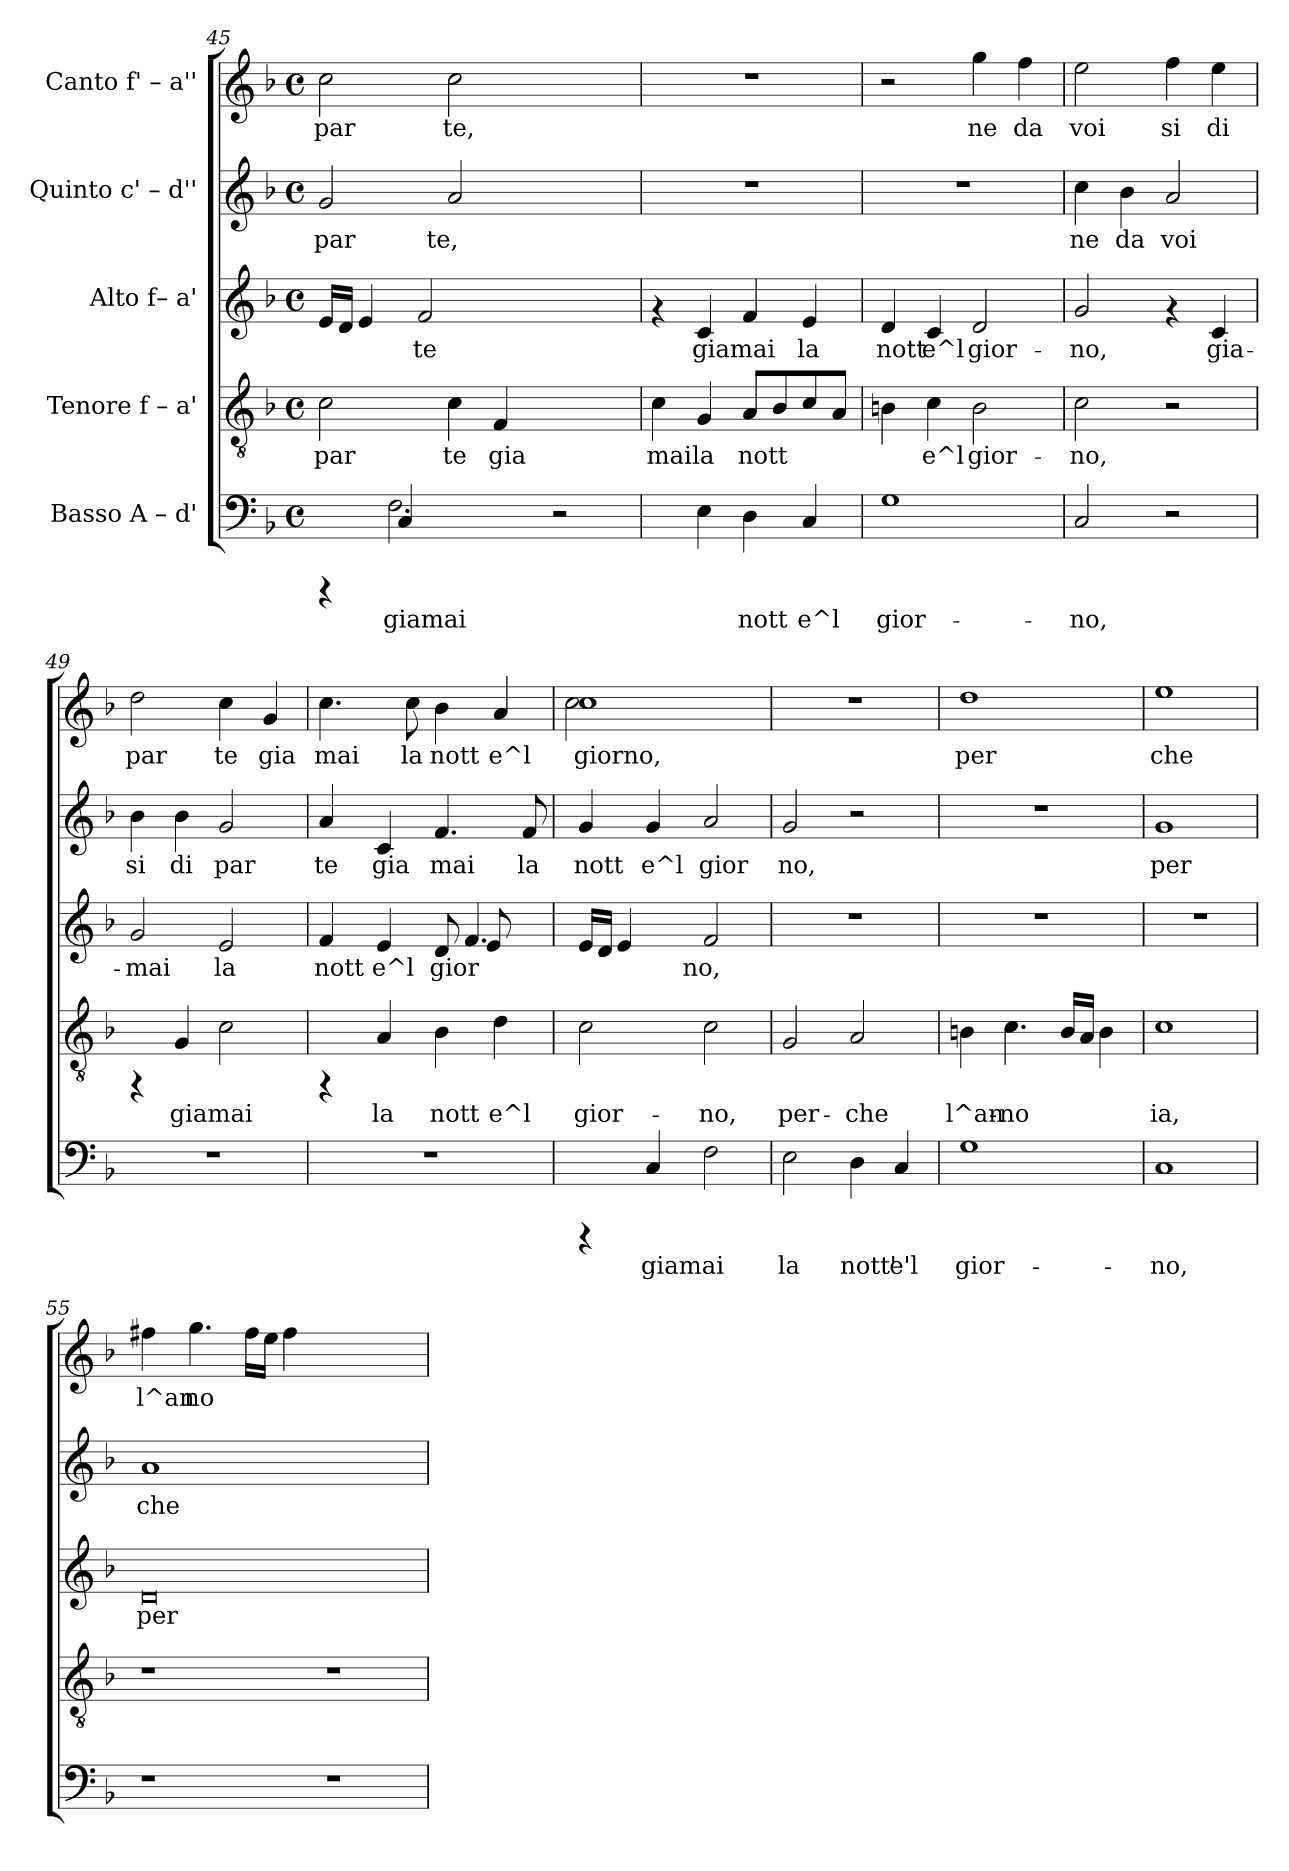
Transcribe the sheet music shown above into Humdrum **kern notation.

**kern	**text	**kern	**text	**kern	**text	**kern	**text	**kern	**text
*part5	*part5	*part4	*part4	*part3	*part3	*part2	*part2	*part1	*part1
*staff5	*staff5	*staff4	*staff4	*staff3	*staff3	*staff2	*staff2	*staff1	*staff1
*I"Basso  A – d'	*	*I"Tenore  f – a'	*	*I"Alto  f– a'	*	*I"Quinto  c' – d''	*	*I"Canto  f' – a''	*
*clefF4	*	*clefGv2	*	*clefG2	*	*clefG2	*	*clefG2	*
*k[b-]	*	*k[b-]	*	*k[b-]	*	*k[b-]	*	*k[b-]	*
*F:	*	*F:	*	*F:	*	*F:	*	*F:	*
*M4/4	*	*M4/4	*	*M4/4	*	*M4/4	*	*M4/4	*
*met(c)	*	*met(c)	*	*met(c)	*	*met(c)	*	*met(c)	*
=45	=45	=45	=45	=45	=45	=45	=45	=45	=45
*^	*	*	*	*	*	*	*	*	*
!	!	!	!	!LO:LY:b:cj	!	!LO:LY:b:rj	!	!LO:LY:b:rj	!	!LO:LY:b:rj
4rCCC	4ryy	.	2c\	par	16e/L	.	2g/	par	2cc\	par
!	!	!	!	!	!	!LO:LY:b:rj	!	!	!	!
.	.	.	.	.	16d/J	.	.	.	.	.
.	.	.	.	.	4e/	.	.	.	.	.
!	!	!LO:LY:b:cj	!	!	!	!	!	!	!	!
2.F\	4C/	giamai	.	.	.	.	.	.	.	.
!	!	!	!	!	!	!LO:LY:b:rj	!	!	!	!
.	.	.	.	.	2f/	te	.	.	.	.
!	!	!	!	!LO:LY:b:cj	!	!	!	!LO:LY:b:rj	!	!LO:LY:b:rj
.	1ryy	.	4c\	te	.	.	2a/	te,	2cc\	te,
!	!	!	!	!LO:LY:b:cj	!	!	!	!	!	!
.	.	.	4F/	gia	.	.	.	.	.	.
.	.	.	.	.	2ryy	.	.	.	.	.
2r	.	.	2ryy	.	.	.	2ryy	.	2ryy	.
.	.	.	.	.	8ryy	.	.	.	.	.
*v	*v	*	*	*	*	*	*	*	*	*
!!LO:PB:g=z
=46	=46	=46	=46	=46	=46	=46	=46	=46	=46
!	!	!	!LO:LY:b:cj	!	!	!	!	!	!
4ryy	.	4c\	mai	4rf	.	1r	.	1r	.
!	!	!	!LO:LY:b:cj	!	!LO:LY:b:rj	!	!	!	!
4E\	.	4G/	la	4c/	giamai	.	.	.	.
!	!LO:LY:b:cj	!	!LO:LY:b:cj	!	!LO:LY:b:rj	!	!	!	!
4D\	nott	8A/L	nott	4f/	.	.	.	.	.
!	!	!	!LO:LY:b:cj	!	!	!	!	!	!
.	.	8B-/	.	.	.	.	.	.	.
!	!LO:LY:b:cj	!	!LO:LY:b:cj	!	!LO:LY:b:rj	!	!	!	!
4C/	e^l	8c/	.	4e/	la	.	.	.	.
!	!	!	!LO:LY:b:cj	!	!	!	!	!	!
.	.	8A/J	.	.	.	.	.	.	.
=47	=47	=47	=47	=47	=47	=47	=47	=47	=47
!	!LO:LY:b:cj	!	!LO:LY:b:cj	!	!LO:LY:b:rj	!	!	!	!
1G	gior-	4Bn\	.	4d/	nott	1r	.	2r	.
!	!	!	!LO:LY:b:cj	!	!LO:LY:b:rj	!	!	!	!
.	.	4c\	e^l	4c/	e^l	.	.	.	.
!	!	!	!LO:LY:b:cj	!	!LO:LY:b:rj	!	!	!	!LO:LY:b:rj
.	.	2B\	gior-	2d/	gior-	.	.	4gg\	ne
!	!	!	!	!	!	!	!	!	!LO:LY:b:rj
.	.	.	.	.	.	.	.	4ff\	da
=48	=48	=48	=48	=48	=48	=48	=48	=48	=48
!	!LO:LY:b:cj	!	!LO:LY:b:cj	!	!LO:LY:b:rj	!	!LO:LY:b:rj	!	!LO:LY:b:rj
2C/	-no,	2c\	-no,	2g/	-no,	4cc\	ne	2ee\	voi
!	!	!	!	!	!	!	!LO:LY:b:rj	!	!
.	.	.	.	.	.	4b-\	da	.	.
!	!	!	!	!	!	!	!LO:LY:b:rj	!	!LO:LY:b:rj
2r	.	2r	.	4rf	.	2a/	voi	4ff\	si
!	!	!	!	!	!LO:LY:b:rj	!	!	!	!LO:LY:b:rj
.	.	.	.	4c/	gia-	.	.	4ee\	di
=49	=49	=49	=49	=49	=49	=49	=49	=49	=49
!	!	!	!	!	!LO:LY:b:rj	!	!LO:LY:b:rj	!	!LO:LY:b:rj
1r	.	4rFF	.	2g/	-mai	4b-\	si	2dd\	par
!	!	!	!LO:LY:b:cj	!	!	!	!LO:LY:b:rj	!	!
.	.	4G/	giamai	.	.	4b-\	di	.	.
!	!	!	!LO:LY:b:cj	!	!LO:LY:b:rj	!	!LO:LY:b:rj	!	!LO:LY:b:rj
.	.	2c\	.	2e/	la	2g/	par	4cc\	te
!	!	!	!	!	!	!	!	!	!LO:LY:b:rj
.	.	.	.	.	.	.	.	4g/	gia
=50	=50	=50	=50	=50	=50	=50	=50	=50	=50
!	!	!	!	!	!LO:LY:b:rj	!	!LO:LY:b:rj	!	!LO:LY:b:rj
*	*	*	*	*^	*	*	*	*	*
1r	.	4rFF	.	4f/	8ryy	nott	4a/	te	4.cc\	mai
!	!	!	!LO:LY:b:cj	!	!	!LO:LY:b:rj	!	!LO:LY:b:rj	!	!
*	*	*	*	*v	*v	*	*	*	*	*
.	.	4A/	la	4e/	e^l	4c/	gia	.	.
!	!	!	!	!	!	!	!	!	!LO:LY:b:rj
.	.	.	.	.	.	.	.	8cc\	la
!	!	!	!LO:LY:b:cj	!	!LO:LY:b:rj	!	!LO:LY:b:rj	!	!LO:LY:b:rj
.	.	4B-\	nott	8d/L	gior-	4.f/	mai	4b-\	nott
*	*	*	*	*^	*	*	*	*	*
!	!	!	!	!	!	!LO:LY:b:rj	!	!	!	!
.	.	.	.	4.f/	8e/	--	.	.	.	.
!	!	!	!LO:LY:b:cj	!	!	!	!	!	!	!LO:LY:b:rj
.	.	4d\	e^l	.	4ryy	.	.	.	4a/	e^l
!	!	!	!	!	!	!	!	!LO:LY:b:rj	!	!
.	.	.	.	.	.	.	8f/	la	.	.
*	*	*	*	*v	*v	*	*	*	*	*
=51	=51	=51	=51	=51	=51	=51	=51	=51	=51
!	!	!	!LO:LY:b:cj	!	!LO:LY:b:rj	!	!LO:LY:b:rj	!	!LO:LY:b:rj
*	*	*	*	*	*	*	*	*^	*
4rCCC	.	2c\	gior-	16e/L	--	4g/	nott	1cc	2cc\	giorno,
!	!	!	!	!	!LO:LY:b:rj	!	!	!	!	!
.	.	.	.	16d/J	--	.	.	.	.	.
!	!	!	!	!	!LO:LY:b:rj	!	!	!	!	!
.	.	.	.	4e/	--	.	.	.	.	.
!	!LO:LY:b:cj	!	!	!	!	!	!LO:LY:b:rj	!	!	!
4C/	giamai	.	.	.	.	4g/	e^l	.	.	.
.	.	.	.	8ryy	.	.	.	.	.	.
!	!LO:LY:b:cj	!	!LO:LY:b:cj	!	!LO:LY:b:rj	!	!LO:LY:b:rj	!	!	!
2F\	.	2c\	-no,	2f/	-no,	2a/	gior	.	2ryy	.
=52	=52	=52	=52	=52	=52	=52	=52	=52	=52	=52
!	!LO:LY:b:cj	!	!LO:LY:b:cj	!	!	!	!LO:LY:b:rj	!	!	!
*	*	*	*	*	*	*	*	*v	*v	*
2E\	la	2G/	per-	1r	.	2g/	no,	1r	.
!	!LO:LY:b:cj	!	!LO:LY:b:cj	!	!	!	!	!	!
4D\	nott'	2A/	-che	.	.	2r	.	.	.
!	!LO:LY:b:cj	!	!	!	!	!	!	!	!
4C/	e'l	.	.	.	.	.	.	.	.
!!LO:LB:g=z
=53	=53	=53	=53	=53	=53	=53	=53	=53	=53
!	!LO:LY:b:cj	!	!LO:LY:b:cj	!	!	!	!	!	!LO:LY:b:rj
1G	gior-	4Bn\	l^an-	1r	.	1r	.	1dd	per
!	!	!	!LO:LY:b:cj	!	!	!	!	!	!
.	.	4.c\	-no-	.	.	.	.	.	.
!	!	!	!LO:LY:b:cj	!	!	!	!	!	!
.	.	16B/L	--	.	.	.	.	.	.
!	!	!	!LO:LY:b:cj	!	!	!	!	!	!
.	.	16A/J	--	.	.	.	.	.	.
!	!	!	!LO:LY:b:cj	!	!	!	!	!	!
.	.	4B\	--	.	.	.	.	.	.
=54	=54	=54	=54	=54	=54	=54	=54	=54	=54
!	!LO:LY:b:cj	!	!LO:LY:b:cj	!	!	!	!LO:LY:b:rj	!	!LO:LY:b:rj
1C	-no,	1c	-ia,	1r	.	1g	per	1ee	che
=55	=55	=55	=55	=55	=55	=55	=55	=55	=55
!	!	!	!	!	!LO:LY:b:rj	!	!LO:LY:b:rj	!	!LO:LY:b:rj
1r	.	1r	.	0d	per	1a	che	4ff#X\	l^an
!	!	!	!	!	!	!	!	!	!LO:LY:b:rj
.	.	.	.	.	.	.	.	4.gg\	no
!	!	!	!	!	!	!	!	!	!LO:LY:b:rj
.	.	.	.	.	.	.	.	16ff#\L	.
!	!	!	!	!	!	!	!	!	!LO:LY:b:rj
.	.	.	.	.	.	.	.	16ee\J	.
!	!	!	!	!	!	!	!	!	!LO:LY:b:rj
.	.	.	.	.	.	.	.	4ff#\	.
1r	.	1r	.	.	.	1ryy	.	1ryy	.
=	=	=	=	=	=	=	=	=	=
*-	*-	*-	*-	*-	*-	*-	*-	*-	*-
